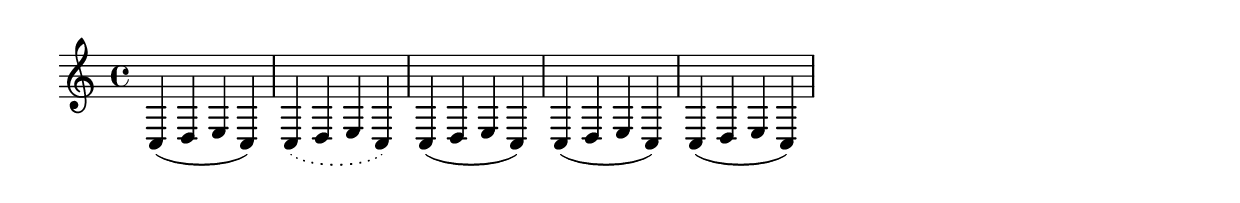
\version "1.3.146"


\score{
	\notes{
		c( d e )c |
		\slurDotted
		c( d e )c |
		\slurSolid
		c( d e )c |
		\property Voice. Slur \set #'dashed = #0.0
		c( d e )c |
		\slurSolid
		c( d e )c |
	}
	\paper{ 
	      indent = 0.0\pt
		%for broken!
		% linewidth= 30.\mm

	}
}


